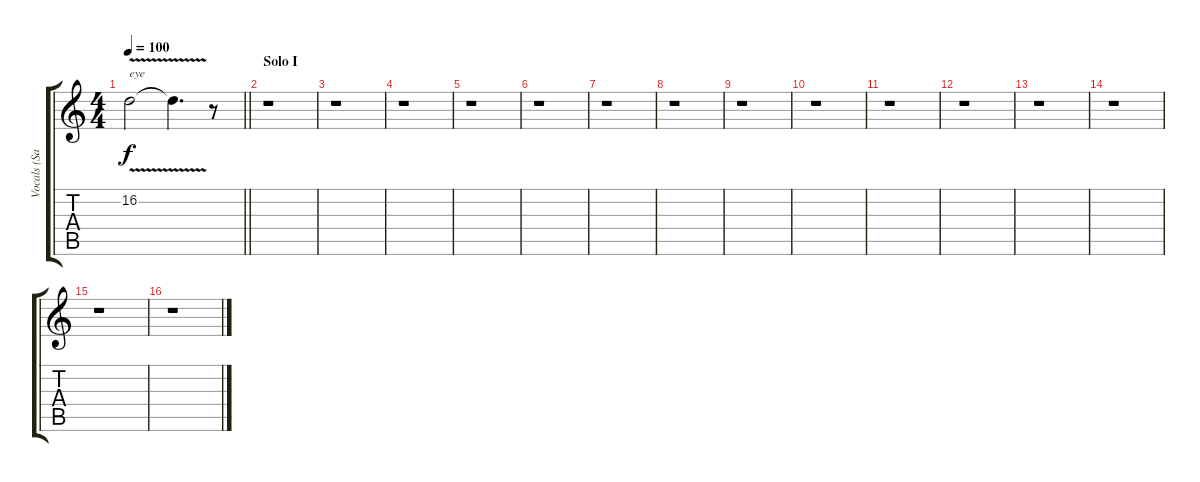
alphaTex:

\track ("Vocals (Sabine)" "Vocals (Sa") {instrument flute}
\staff {score tabs}
\tuning (Eb4 Bb3 Gb3 Db3 Ab2 Eb2) {hide}
\ts (4 4)
\tempo 100
\clef g2
\barLineRight lightlight
\ks c
16.2{v}.2{txt "eye" dy f} 16.2{t}.4{d} r.8 |
\section ("" "Solo I")
r.1 |
r.1 |
r.1 |
r.1 |
r.1 |
r.1 |
r.1 |
r.1 |
r.1 |
r.1 |
r.1 |
r.1 |
r.1 |
r.1 |
r.1
